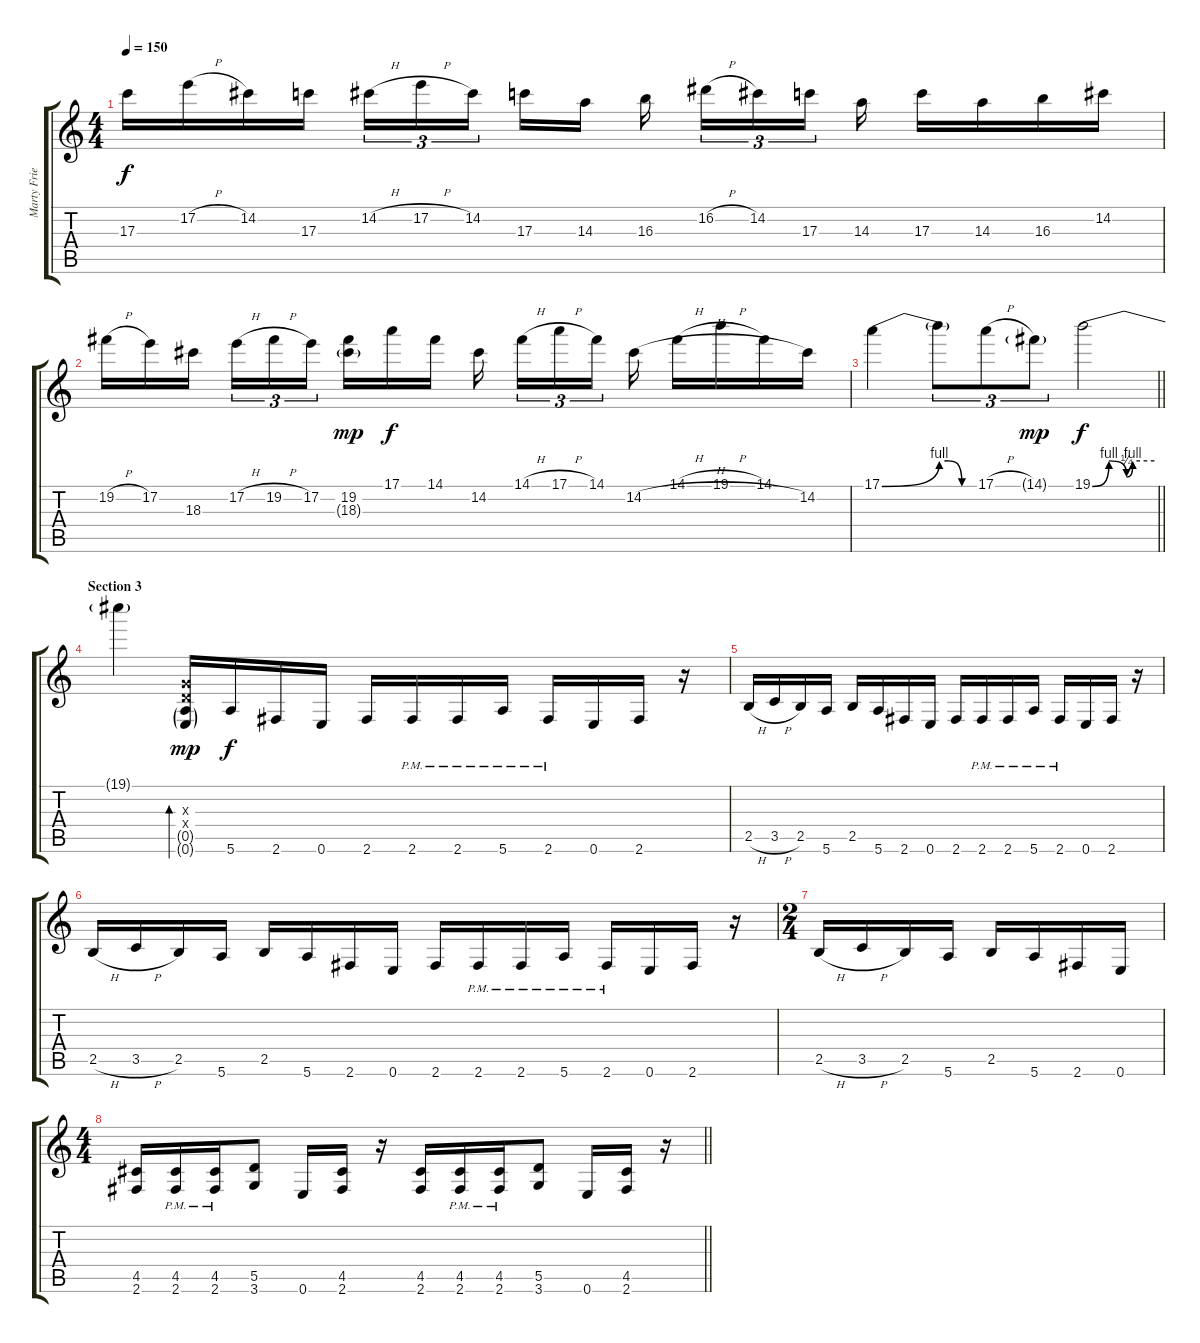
\track ("Marty Friedman" "Marty Frie") {instrument distortionguitar}
\staff {score tabs}
\tuning (E4 B3 G3 D3 A2 E2) {hide}
\ts (4 4)
\tempo 150
\clef g2
\ks c
17.3.16{dy f} 17.2{h}.16 14.2.16 17.3.16 14.2{h}.16{tu (3 2)} 17.2{h}.16{tu (3 2)} 14.2.16{tu (3 2) beam splitsecondary} 17.3.16 14.3.16 16.3.16{beam splitsecondary} 16.2{h}.16{tu (3 2)} 14.2.16{tu (3 2)} 17.3.16{tu (3 2) beam splitsecondary} 14.3.16 17.3.16 14.3.16 16.3.16 14.2.16 |
19.2{h}.16 17.2.16 18.3.16{beam splitsecondary} 17.2{h}.16{tu (3 2)} 19.2{h}.16{tu (3 2)} 17.2.16{tu (3 2) beam splitsecondary} (19.2 18.3{g}).16{dy mp} 17.1.16{dy f} 14.1.16 14.2.16{beam splitsecondary} 14.1{h}.16{tu (3 2)} 17.1{h}.16{tu (3 2)} 14.1.16{tu (3 2) beam splitsecondary} 14.2{h}.16 14.1{h}.16 19.1{h}.16 14.1.16 14.2.16 |
\barLineRight lightlight
17.1{be (bend 0 0 60 4)}.4 17.1{be (custom 0 4 15 4 39 0 60 0) t}.8{tu (3 2)} 17.1{h}.8{tu (3 2)} 14.1{g}.8{tu (3 2) dy mp} 19.1{be (custom 0 0 16 4 33 1 39 4 60 4)}.2{dy f} |
\section ("" "Section 3")
19.1{t}.4 (0.3{x} 0.4{x} 0.5{g} 0.6{g}).16{bd 120 dy mp} 5.6.16{dy f} 2.6.16 0.6.16 2.6.16 2.6{pm}.16 2.6{pm}.16 5.6{pm}.16 2.6{pm}.16 0.6.16 2.6.16 r.16 |
2.5{h}.16 3.5{h}.16 2.5.16 5.6.16 2.5.16 5.6.16 2.6.16 0.6.16 2.6.16 2.6{pm}.16 2.6{pm}.16 5.6{pm}.16 2.6{pm}.16 0.6.16 2.6.16 r.16 |
2.5{h}.16 3.5{h}.16 2.5.16 5.6.16 2.5.16 5.6.16 2.6.16 0.6.16 2.6.16 2.6{pm}.16 2.6{pm}.16 5.6{pm}.16 2.6{pm}.16 0.6.16 2.6.16 r.16 |
\ts (2 4)
2.5{h}.16 3.5{h}.16 2.5.16 5.6.16 2.5.16 5.6.16 2.6.16 0.6.16 |
\ts (4 4)
\barLineRight lightlight
(4.5 2.6).16 (4.5{pm} 2.6{pm}).16 (4.5{pm} 2.6{pm}).16 (5.5 3.6).8 0.6.16 (4.5 2.6).16 r.16 (4.5 2.6).16 (4.5{pm} 2.6{pm}).16 (4.5{pm} 2.6{pm}).16 (5.5 3.6).8 0.6.16 (4.5 2.6).16 r.16
